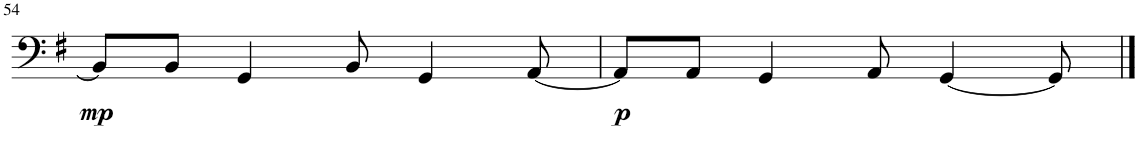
**kern	**dynam
*part1	*part1
*staff1	*staff1
*I"Clarinete en Sib	*
*I'Cl. Sib	*
!!LO:PB:g=z
*clefF4	*
*Trd1c2	*
*k[f#]	*
*M4/4	*
=54	=54
!	!LO:DY:b
8BB/L]	mp
8BB/J	.
4GG/	.
8BB/	.
4GG/	.
[8AA/	.
=55	=55
!	!LO:DY:b
8AA/L]	p
8AA/J	.
4GG/	.
8AA/	.
[4GG/	.
8GG/]	.
==	==
*-	*-
